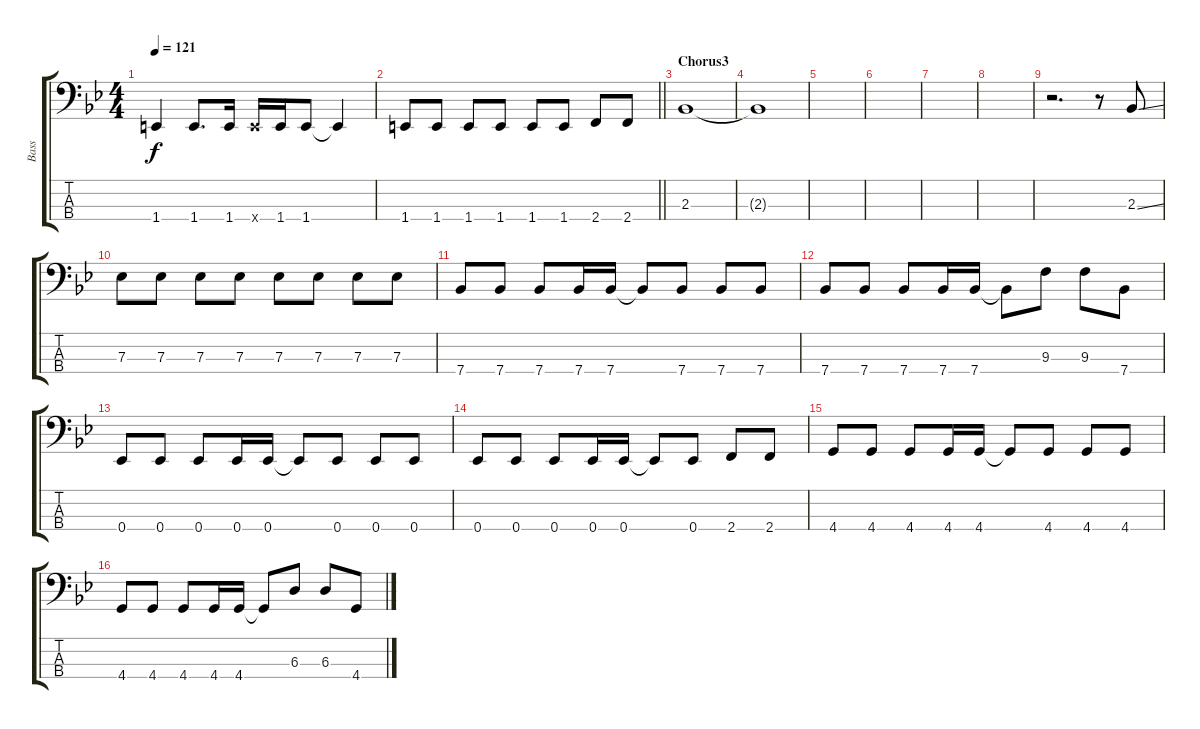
\track ("Bass" "Bass") {instrument electricbassfinger}
\staff {score tabs}
\tuning (Gb2 Db2 Ab1 Eb1) {hide}
\ts (4 4)
\tempo 121
\clef f4
\ks bb
1.4.4{dy f} 1.4.8{d} 1.4.16 1.4{x}.16 1.4.16 1.4.8 1.4{t}.4 |
\barLineRight lightlight
1.4.8 1.4.8 1.4.8 1.4.8 1.4.8 1.4.8 2.4.8 2.4.8 |
\section ("" "Chorus3")
2.3.1 |
2.3{t}.1 |
|
|
|
|
r.2{d} r.8 2.3{ss}.8 |
7.3.8 7.3.8 7.3.8 7.3.8 7.3.8 7.3.8 7.3.8 7.3.8 |
7.4.8 7.4.8 7.4.8 7.4.16 7.4.16 7.4{t}.8 7.4.8 7.4.8 7.4.8 |
7.4.8 7.4.8 7.4.8 7.4.16 7.4.16 7.4{t}.8 9.3.8 9.3.8 7.4.8 |
0.4.8 0.4.8 0.4.8 0.4.16 0.4.16 0.4{t}.8 0.4.8 0.4.8 0.4.8 |
0.4.8 0.4.8 0.4.8 0.4.16 0.4.16 0.4{t}.8 0.4.8 2.4.8 2.4.8 |
4.4.8 4.4.8 4.4.8 4.4.16 4.4.16 4.4{t}.8 4.4.8 4.4.8 4.4.8 |
4.4.8 4.4.8 4.4.8 4.4.16 4.4.16 4.4{t}.8 6.3.8 6.3.8 4.4.8
